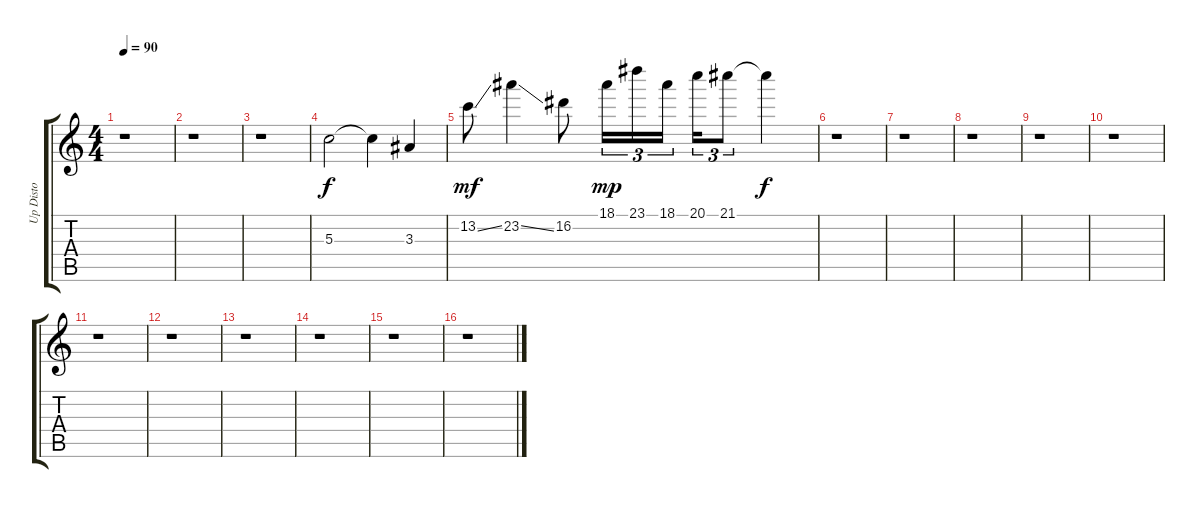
\track ("Up Disto" "Up Disto") {instrument distortionguitar}
\staff {score tabs}
\tuning (E4 B3 G3 D3 A2 E2) {hide}
\ts (4 4)
\tempo 90
\clef g2
\ks c
r.1{dy f} |
r.1 |
r.1 |
5.3.2{volume 13 instrument distortionguitar} 5.3{t}.4 3.3.4 |
13.2{ss}.8{dy mf} 23.2{ss}.4 16.2.8 18.1.16{tu (3 2) dy mp} 23.1.16{tu (3 2)} 18.1.16{tu (3 2)} 20.1.16{tu (3 2)} 21.1.8{tu (3 2)} 21.1{t}.4{dy f} |
r.1 |
r.1 |
r.1 |
r.1 |
r.1 |
r.1 |
r.1 |
r.1 |
r.1 |
r.1 |
r.1
